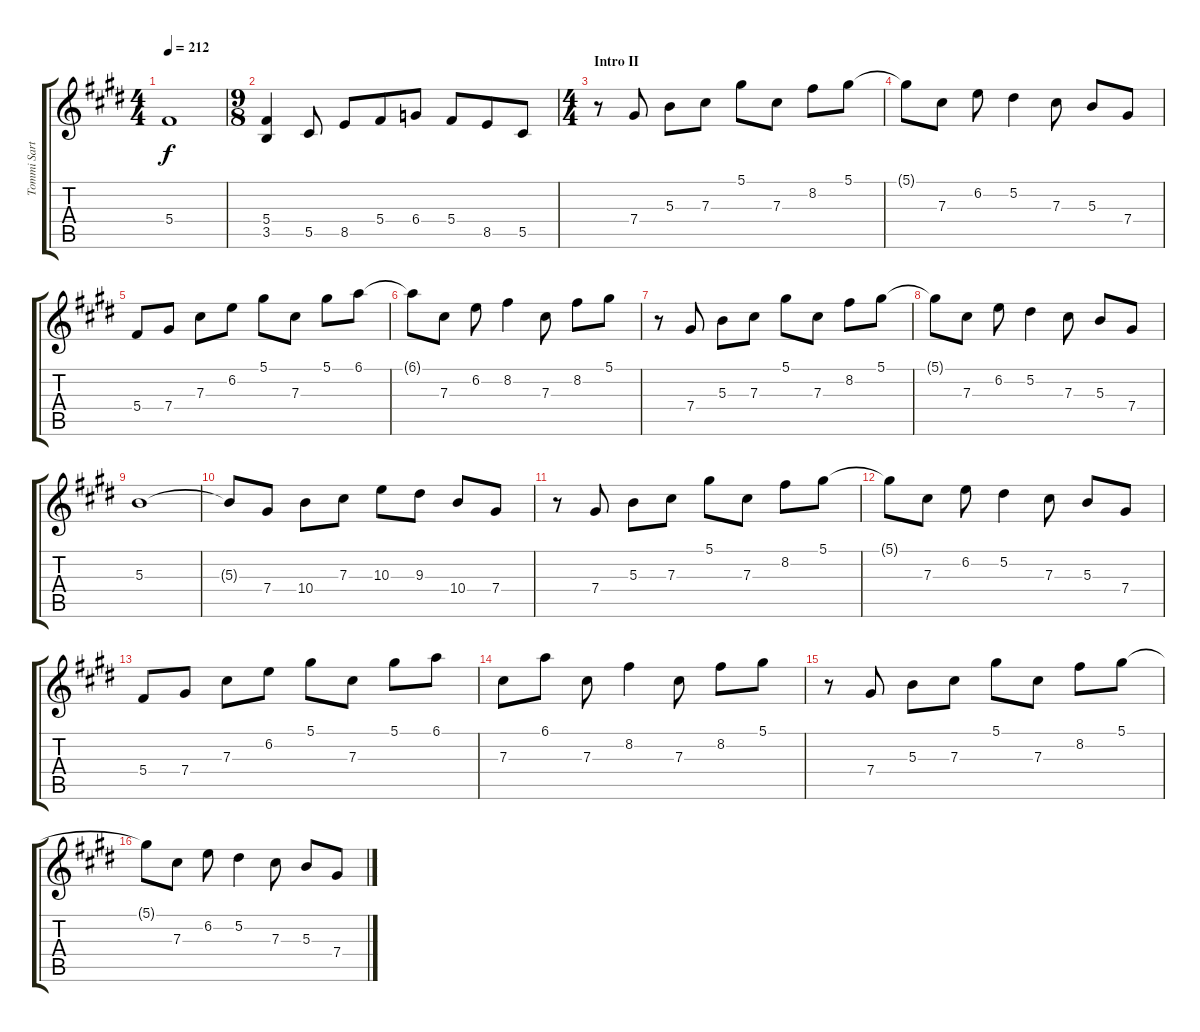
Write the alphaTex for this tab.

\track ("Tommi Sartanen - Guitar I" "Tommi Sart") {instrument distortionguitar}
\staff {score tabs}
\tuning (Eb4 Bb3 Gb3 Db3 Ab2 Eb2) {hide}
\ts (4 4)
\tempo 212
\clef g2
\ks c#minor
5.4{t}.1{dy f} |
\ts (9 8)
(5.4 3.5).4 5.5.8 8.5.8 5.4.8 6.4.8 5.4.8 8.5.8 5.5.8 |
\ts (4 4)
\section ("" "Intro II")
r.8 7.4.8 5.3.8 7.3.8 5.1.8 7.3.8 8.2.8 5.1.8 |
5.1{t}.8 7.3.8 6.2.8 5.2.4 7.3.8 5.3.8 7.4.8 |
5.4.8 7.4.8 7.3.8 6.2.8 5.1.8 7.3.8 5.1.8 6.1.8 |
6.1{t}.8 7.3.8 6.2.8 8.2.4 7.3.8 8.2.8 5.1.8 |
r.8 7.4.8 5.3.8 7.3.8 5.1.8 7.3.8 8.2.8 5.1.8 |
5.1{t}.8 7.3.8 6.2.8 5.2.4 7.3.8 5.3.8 7.4.8 |
5.3.1 |
5.3{t}.8 7.4.8 10.4.8 7.3.8 10.3.8 9.3.8 10.4.8 7.4.8 |
r.8 7.4.8 5.3.8 7.3.8 5.1.8 7.3.8 8.2.8 5.1.8 |
5.1{t}.8 7.3.8 6.2.8 5.2.4 7.3.8 5.3.8 7.4.8 |
5.4.8 7.4.8 7.3.8 6.2.8 5.1.8 7.3.8 5.1.8 6.1.8 |
7.3.8 6.1.8 7.3.8 8.2.4 7.3.8 8.2.8 5.1.8 |
r.8 7.4.8 5.3.8 7.3.8 5.1.8 7.3.8 8.2.8 5.1.8 |
5.1{t}.8 7.3.8 6.2.8 5.2.4 7.3.8 5.3.8 7.4.8
